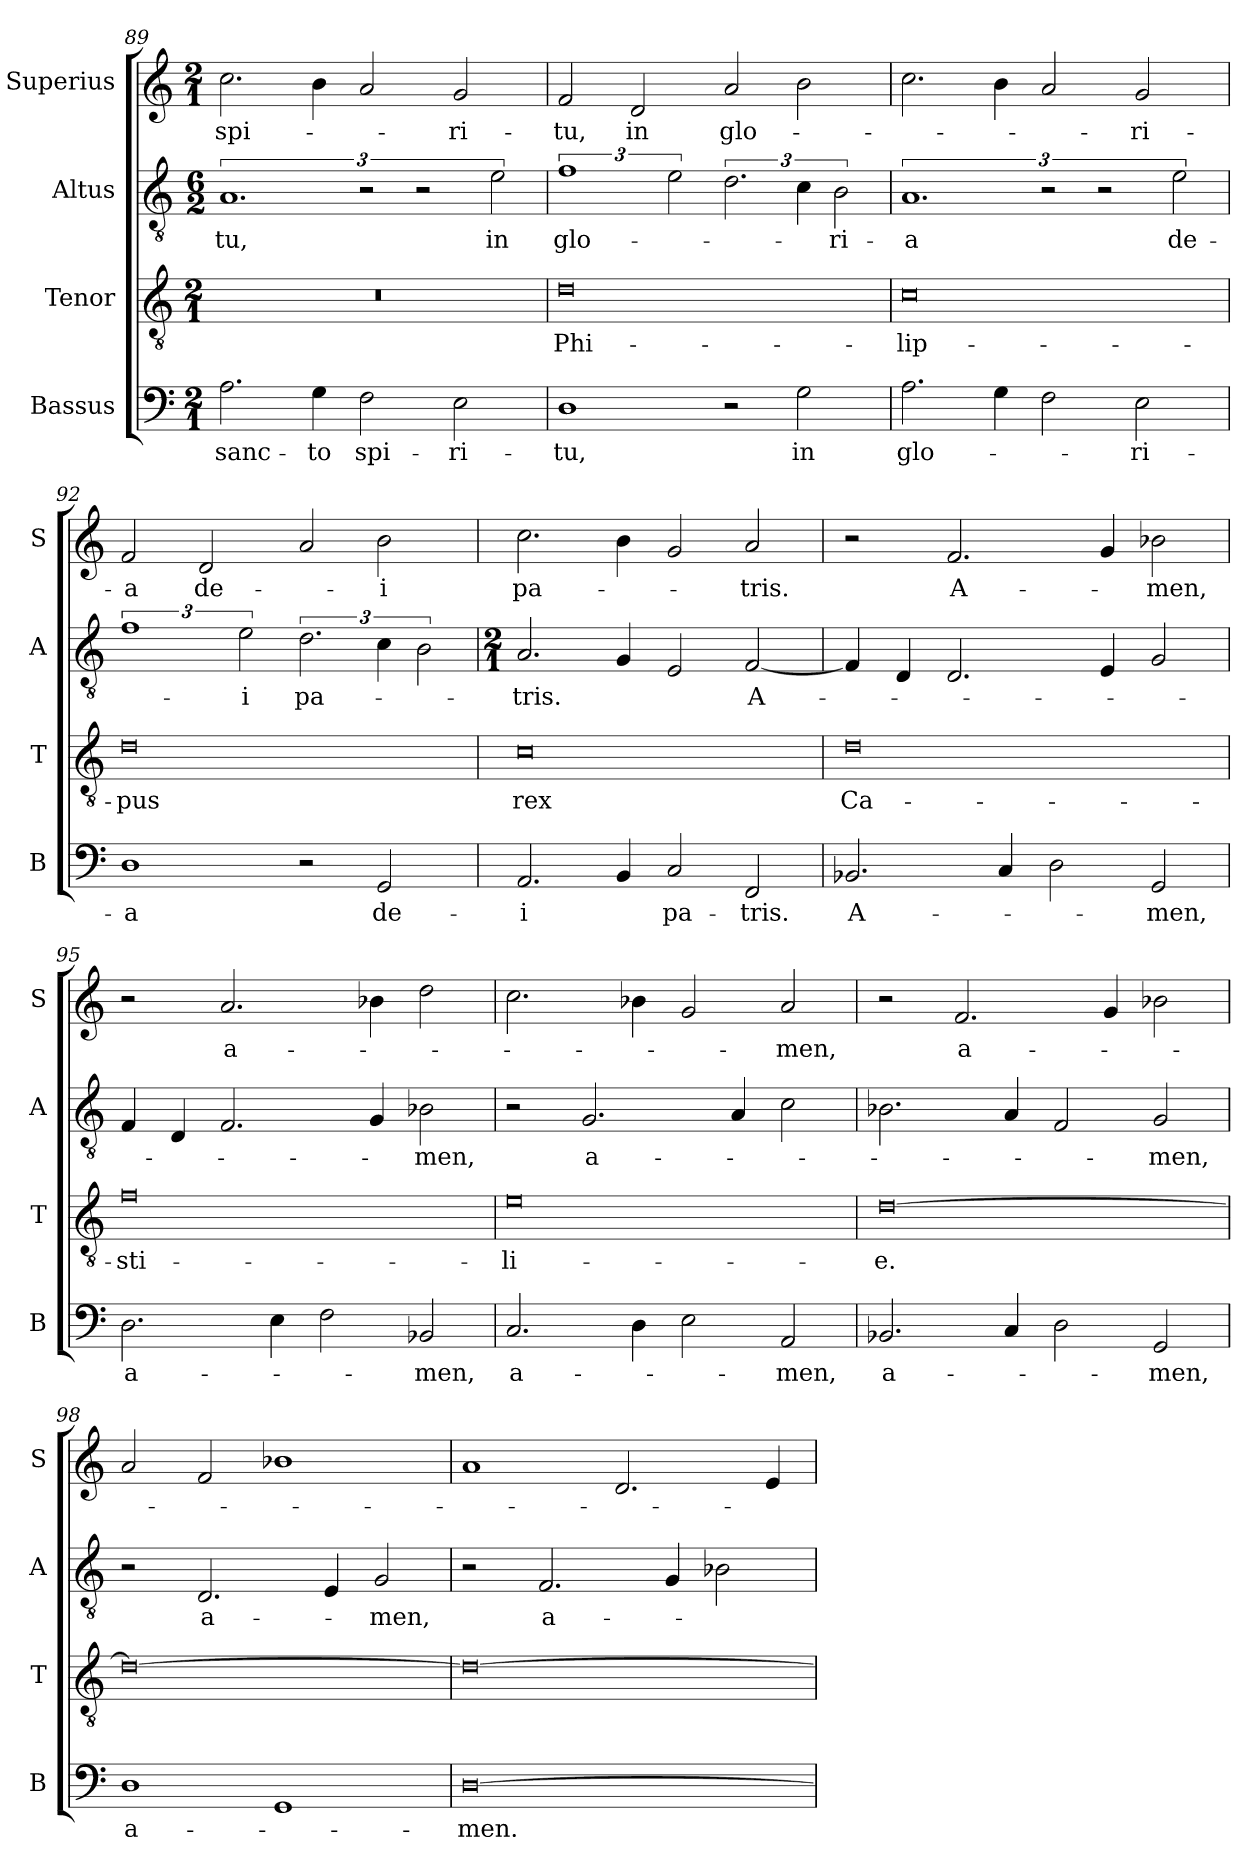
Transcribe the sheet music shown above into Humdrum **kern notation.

**kern	**text	**kern	**text	**kern	**text	**kern	**text
*part4	*part4	*part3	*part3	*part2	*part2	*part1	*part1
*staff4	*staff4	*staff3	*staff3	*staff2	*staff2	*staff1	*staff1
*I"Bassus	*	*I"Tenor	*	*I"Altus	*	*I"Superius	*
*I'B	*	*I'T	*	*I'A	*	*I'S	*
*clefF4	*	*clefGv2	*	*clefGv2	*	*clefG2	*
*k[]	*	*k[]	*	*k[]	*	*k[]	*
*M2/1	*	*M2/1	*	*M6/2	*	*M2/1	*
=89	=89	=89	=89	=89	=89	=89	=89
2.A\	sanc-	0r	.	3%2.A	-tu,	2.cc\	spi-
4G\	-to	.	.	.	.	4b\	.
2F\	spi-	.	.	3r	.	2a/	.
.	.	.	.	3r	.	.	.
2E\	-ri-	.	.	.	.	2g/	-ri-
.	.	.	.	3e\	in	.	.
=90	=90	=90	=90	=90	=90	=90	=90
1D	-tu,	0d	Phi-	3%2f	glo-	2f/	-tu,
.	.	.	.	.	.	2d/	in
.	.	.	.	3e\	.	.	.
2r	.	.	.	3.d\	.	2a/	glo-
2G\	in	.	.	6c\	.	2b\	.
.	.	.	.	3B\	-ri-	.	.
=91	=91	=91	=91	=91	=91	=91	=91
2.A\	glo-	0c	-lip-	3%2.A	-a	2.cc\	.
4G\	.	.	.	.	.	4b\	.
2F\	.	.	.	3r	.	2a/	.
.	.	.	.	3r	.	.	.
2E\	-ri-	.	.	.	.	2g/	-ri-
.	.	.	.	3e\	de-	.	.
=92	=92	=92	=92	=92	=92	=92	=92
1D	-a	0d	-pus	3%2f	.	2f/	-a
.	.	.	.	.	.	2d/	de-
.	.	.	.	3e\	-i	.	.
2r	.	.	.	3.d\	pa-	2a/	.
2GG/	de-	.	.	6c\	.	2b\	-i
.	.	.	.	3B\	.	.	.
=93	=93	=93	=93	=93	=93	=93	=93
*	*	*	*	*M2/1	*	*	*
2.AA/	-i	0c	rex	2.A/	-tris.	2.cc\	pa-
4BB/	.	.	.	4G/	.	4b\	.
2C/	pa-	.	.	2E/	.	2g/	.
2FF/	-tris.	.	.	[2F/	A-	2a/	-tris.
=94	=94	=94	=94	=94	=94	=94	=94
2.BB-X/	A-	0d	Ca-	4F/]	.	2r	.
.	.	.	.	4D/	.	.	.
.	.	.	.	2.D/	.	2.f/	A-
4C/	.	.	.	.	.	.	.
2D\	.	.	.	.	.	.	.
.	.	.	.	4E/	.	4g/	.
2GG/	-men,	.	.	2G/	.	2b-X\	-men,
=95	=95	=95	=95	=95	=95	=95	=95
2.D\	a-	0f	-sti-	4F/	.	2r	.
.	.	.	.	4D/	.	.	.
.	.	.	.	2.F/	.	2.a/	a-
4E\	.	.	.	.	.	.	.
2F\	.	.	.	.	.	.	.
.	.	.	.	4G/	.	4b-X\	.
2BB-X/	-men,	.	.	2B-X\	-men,	2dd\	.
=96	=96	=96	=96	=96	=96	=96	=96
2.C/	a-	0e	-li-	2r	.	2.cc\	.
.	.	.	.	2.G/	a-	.	.
4D\	.	.	.	.	.	4b-X\	.
2E\	.	.	.	.	.	2g/	.
.	.	.	.	4A/	.	.	.
2AA/	-men,	.	.	2c\	.	2a/	-men,
=97	=97	=97	=97	=97	=97	=97	=97
2.BB-X/	a-	[0d	-e.	2.B-X\	.	2r	.
.	.	.	.	.	.	2.f/	a-
4C/	.	.	.	4A/	.	.	.
2D\	.	.	.	2F/	.	.	.
.	.	.	.	.	.	4g/	.
2GG/	-men,	.	.	2G/	-men,	2b-X\	.
=98	=98	=98	=98	=98	=98	=98	=98
1D	a-	0d_	.	2r	.	2a/	.
.	.	.	.	2.D/	a-	2f/	.
1GG	.	.	.	.	.	1b-X	.
.	.	.	.	4E/	.	.	.
.	.	.	.	2G/	-men,	.	.
=99	=99	=99	=99	=99	=99	=99	=99
[0D	-men.	0d_	.	2r	.	1a	.
.	.	.	.	2.F/	a-	.	.
.	.	.	.	.	.	2.d/	.
.	.	.	.	4G/	.	.	.
.	.	.	.	2B-X\	.	.	.
.	.	.	.	.	.	4e/	.
=	=	=	=	=	=	=	=
*-	*-	*-	*-	*-	*-	*-	*-
